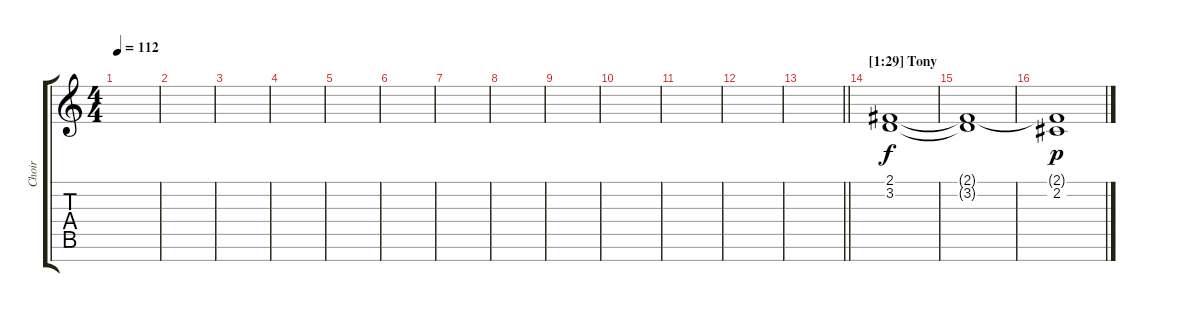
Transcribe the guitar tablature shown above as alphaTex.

\track ("Choir" "Choir") {instrument choiraahs}
\staff {score tabs}
\tuning (E4 B3 G3 D3 A2 E2 B1) {hide}
\ts (4 4)
\tempo 112
\clef g2
\ks c
|
|
|
|
|
|
|
|
|
|
|
|
\barLineRight lightlight
|
\section ("" "[1:29] Tony")
(2.1 3.2).1 |
(2.1{t} 3.2{t}).1{dy f} |
(2.1{t} 2.2).1{dy p}
